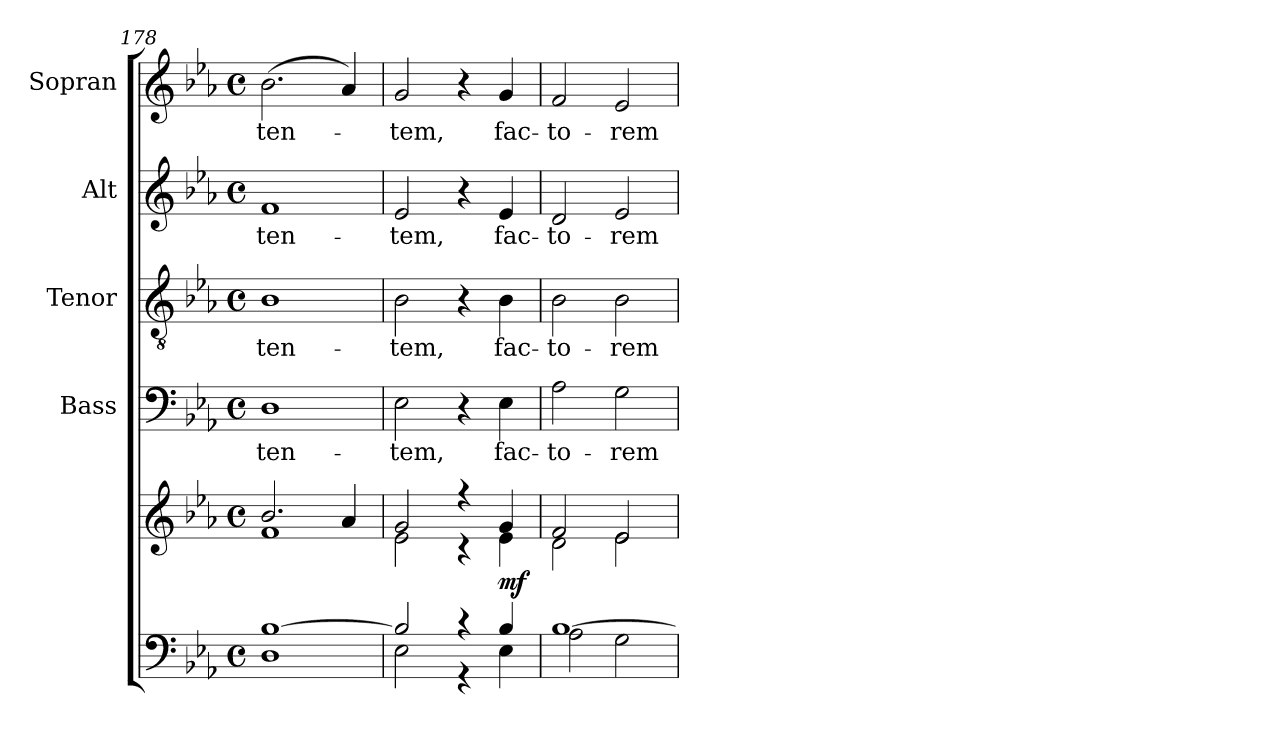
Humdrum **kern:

**kern	**kern	**dynam	**kern	**text	**kern	**text	**kern	**text	**kern	**text
*part5	*part5	*part5	*part4	*part4	*part3	*part3	*part2	*part2	*part1	*part1
*staff6	*staff5	*staff5/6	*staff4	*staff4	*staff3	*staff3	*staff2	*staff2	*staff1	*staff1
*	*	*	*I"Bass	*	*I"Tenor	*	*I"Alt	*	*I"Sopran	*
*	*	*	*I'B.	*	*I'T.	*	*I'A.	*	*I'S.	*
*clefF4	*clefG2	*	*clefF4	*	*clefGv2	*	*clefG2	*	*clefG2	*
*k[b-e-a-]	*k[b-e-a-]	*	*k[b-e-a-]	*	*k[b-e-a-]	*	*k[b-e-a-]	*	*k[b-e-a-]	*
*E-:	*E-:	*	*E-:	*	*E-:	*	*E-:	*	*E-:	*
*M4/4	*M4/4	*	*M4/4	*	*M4/4	*	*M4/4	*	*M4/4	*
*met(c)	*met(c)	*	*met(c)	*	*met(c)	*	*met(c)	*	*met(c)	*
=178	=178	=178	=178	=178	=178	=178	=178	=178	=178	=178
*^	*^	*	*	*	*	*	*	*	*	*
!	!	!	!	!	!	!LO:LY:b	!	!LO:LY:b	!	!LO:LY:b	!	!LO:LY:b
[>1B-	1D	2.b-/	1f	.	1D	-ten-	1B-	-ten-	1f	-ten-	(>2.b-\	-ten-
.	.	4a-/	.	.	.	.	.	.	.	.	4a-/)	.
=179	=179	=179	=179	=179	=179	=179	=179	=179	=179	=179	=179	=179
!	!	!	!	!	!	!LO:LY:b	!	!LO:LY:b	!	!LO:LY:b	!	!LO:LY:b
2B-/]	2E-\	2g/	2e-\	.	2E-\	-tem,	2B-\	-tem,	2e-/	-tem,	2g/	-tem,
4r	4r	4r	4r	.	4r	.	4r	.	4r	.	4r	.
!	!	!	!	!LO:DY:b	!	!LO:LY:b	!	!LO:LY:b	!	!LO:LY:b	!	!LO:LY:b
4B-/	4E-\	4g/	4e-\	mf	4E-\	fac-	4B-\	fac-	4e-/	fac-	4g/	fac-
=180	=180	=180	=180	=180	=180	=180	=180	=180	=180	=180	=180	=180
!	!	!	!	!	!	!LO:LY:b	!	!LO:LY:b	!	!LO:LY:b	!	!LO:LY:b
[>1B-	2A-\	2f/	2d\	.	2A-\	-to-	2B-\	-to-	2d/	-to-	2f/	-to-
!	!	!	!	!	!	!LO:LY:b	!	!LO:LY:b	!	!LO:LY:b	!	!LO:LY:b
.	2G\	2e-/	2e-\	.	2G\	-rem	2B-\	-rem	2e-/	-rem	2e-/	-rem
*v	*v	*	*	*	*	*	*	*	*	*	*	*
*	*v	*v	*	*	*	*	*	*	*	*	*
=	=	=	=	=	=	=	=	=	=	=
*-	*-	*-	*-	*-	*-	*-	*-	*-	*-	*-
